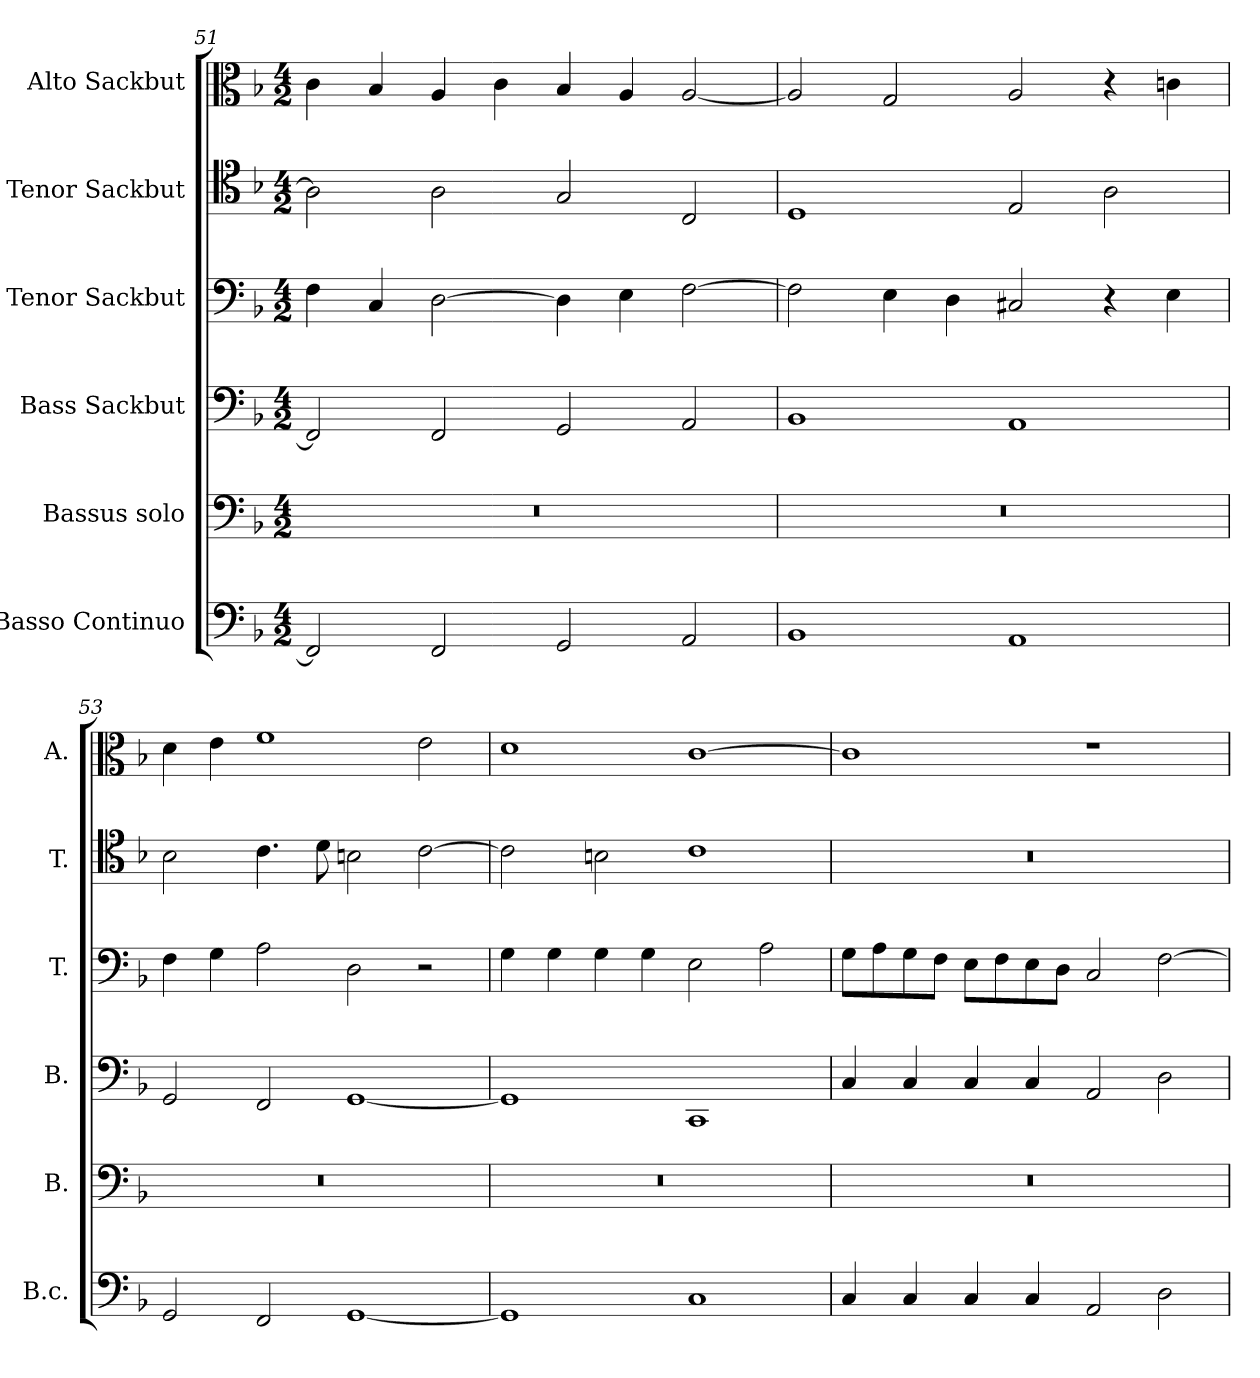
**kern	**kern	**kern	**kern	**kern	**kern
*part6	*part5	*part4	*part3	*part2	*part1
*staff6	*staff5	*staff4	*staff3	*staff2	*staff1
*I"Basso Continuo	*I"Bassus solo	*I"Bass Sackbut	*I"Tenor Sackbut	*I"Tenor Sackbut	*I"Alto Sackbut
*I'B.c.	*I'B.	*I'B.	*I'T.	*I'T.	*I'A.
*clefF4	*clefF4	*clefF4	*clefF4	*clefC4	*clefC3
*k[b-]	*k[b-]	*k[b-]	*k[b-]	*k[b-]	*k[b-]
*F:	*F:	*F:	*F:	*F:	*F:
*M4/2	*M4/2	*M4/2	*M4/2	*M4/2	*M4/2
=51	=51	=51	=51	=51	=51
!	!LO:N:vis=1	!	!	!	!
2FFi/]	0r	2FFi/]	4Fi\	2Ai\]	4ci\
.	.	.	4Ci/	.	4B-i/
2FFi/	.	2FFi/	[2Di\	2Ai\	4Ai/
.	.	.	.	.	4ci\
2GGi/	.	2GGi/	4Di\]	2Gi/	4B-i/
.	.	.	4Ei\	.	4Ai/
2AAi/	.	2AAi/	[2Fi\	2Ci/	[2Ai/
=52	=52	=52	=52	=52	=52
!	!LO:N:vis=1	!	!	!	!
1BB-i	0r	1BB-i	2Fi\]	1Di	2Ai/]
.	.	.	4Ei\	.	2Gi/
.	.	.	4Di\	.	.
1AAi	.	1AAi	2C#Xi/	2Ei/	2Ai/
.	.	.	4r	2Ai\	4r
.	.	.	4Ei\	.	4cni\
!!LO:LB:g=z
=53	=53	=53	=53	=53	=53
!	!LO:N:vis=1	!	!	!	!
2GGi/	0r	2GGi/	4Fi\	2B-i\	4di\
.	.	.	4Gi\	.	4ei\
2FFi/	.	2FFi/	2Ai\	4.ci\	1fi
.	.	.	.	8di\	.
[1GGi	.	[1GGi	2Di\	2Bni\	.
.	.	.	2r	[2ci\	2ei\
=54	=54	=54	=54	=54	=54
!	!LO:N:vis=1	!	!	!	!
1GGi]	0r	1GGi]	4Gi\	2ci\]	1di
.	.	.	4Gi\	.	.
.	.	.	4Gi\	2Bni\	.
.	.	.	4Gi\	.	.
1Ci	.	1CCi	2Ei\	1ci	[1ci
.	.	.	2Ai\	.	.
=55	=55	=55	=55	=55	=55
!	!LO:N:vis=1	!	!	!LO:N:vis=1	!
4Ci/	0r	4Ci/	8Gi\L	0r	1ci]
.	.	.	8Ai\	.	.
4Ci/	.	4Ci/	8Gi\	.	.
.	.	.	8Fi\J	.	.
4Ci/	.	4Ci/	8Ei\L	.	.
.	.	.	8Fi\	.	.
4Ci/	.	4Ci/	8Ei\	.	.
.	.	.	8Di\J	.	.
2AAi/	.	2AAi/	2Ci/	.	1r
2Di\	.	2Di\	[2Fi\	.	.
=	=	=	=	=	=
*-	*-	*-	*-	*-	*-
